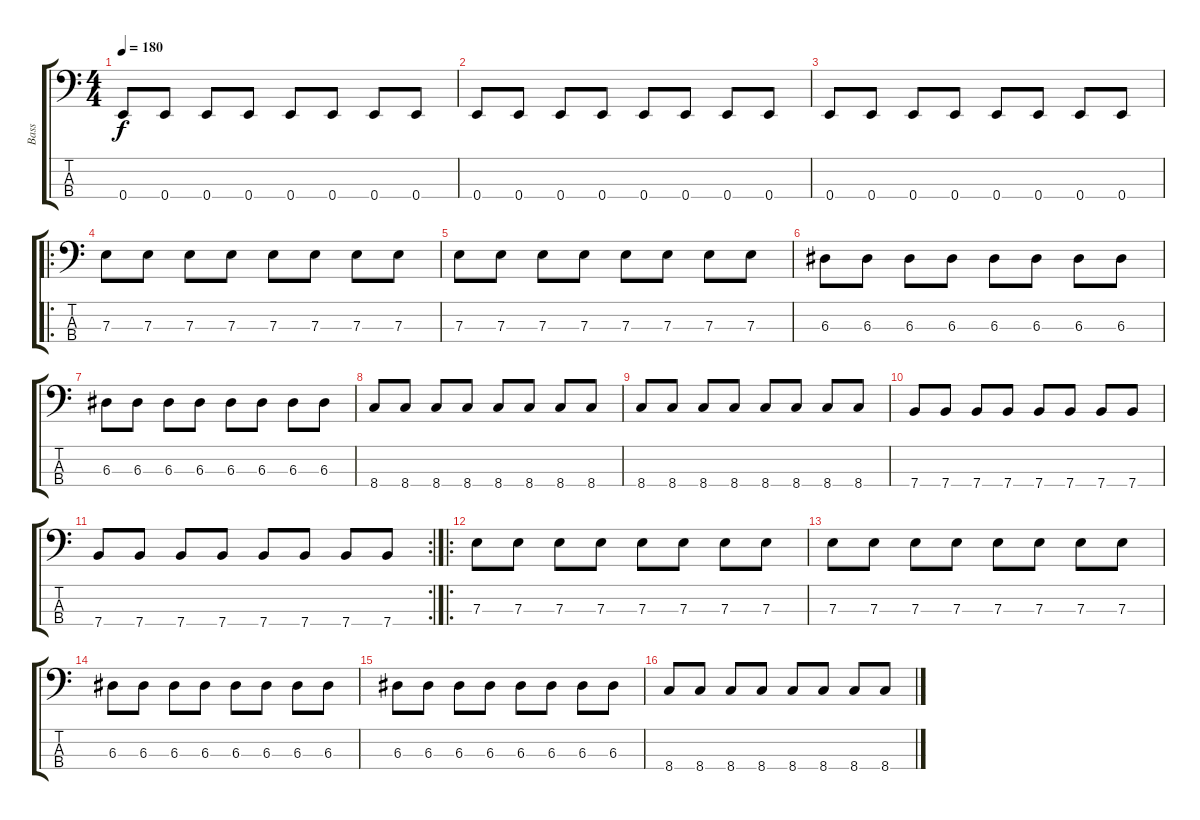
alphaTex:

\track ("Bass" "Bass") {instrument electricbasspick}
\staff {score tabs}
\tuning (G2 D2 A1 E1) {hide}
\ts (4 4)
\tempo 180
\clef f4
\ks c
0.4.8{dy f} 0.4.8 0.4.8 0.4.8 0.4.8 0.4.8 0.4.8 0.4.8 |
0.4.8 0.4.8 0.4.8 0.4.8 0.4.8 0.4.8 0.4.8 0.4.8 |
0.4.8 0.4.8 0.4.8 0.4.8 0.4.8 0.4.8 0.4.8 0.4.8 |
\ro
7.3.8 7.3.8 7.3.8 7.3.8 7.3.8 7.3.8 7.3.8 7.3.8 |
7.3.8 7.3.8 7.3.8 7.3.8 7.3.8 7.3.8 7.3.8 7.3.8 |
6.3.8 6.3.8 6.3.8 6.3.8 6.3.8 6.3.8 6.3.8 6.3.8 |
6.3.8 6.3.8 6.3.8 6.3.8 6.3.8 6.3.8 6.3.8 6.3.8 |
8.4.8 8.4.8 8.4.8 8.4.8 8.4.8 8.4.8 8.4.8 8.4.8 |
8.4.8 8.4.8 8.4.8 8.4.8 8.4.8 8.4.8 8.4.8 8.4.8 |
7.4.8 7.4.8 7.4.8 7.4.8 7.4.8 7.4.8 7.4.8 7.4.8 |
\rc 2
7.4.8 7.4.8 7.4.8 7.4.8 7.4.8 7.4.8 7.4.8 7.4.8 |
\ro
7.3.8 7.3.8 7.3.8 7.3.8 7.3.8 7.3.8 7.3.8 7.3.8 |
7.3.8 7.3.8 7.3.8 7.3.8 7.3.8 7.3.8 7.3.8 7.3.8 |
6.3.8 6.3.8 6.3.8 6.3.8 6.3.8 6.3.8 6.3.8 6.3.8 |
6.3.8 6.3.8 6.3.8 6.3.8 6.3.8 6.3.8 6.3.8 6.3.8 |
8.4.8 8.4.8 8.4.8 8.4.8 8.4.8 8.4.8 8.4.8 8.4.8
